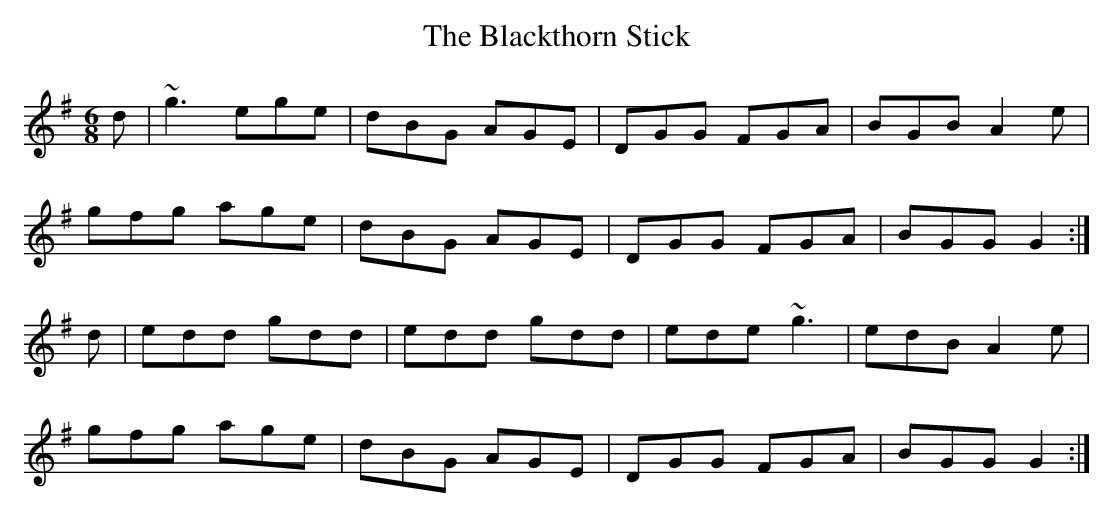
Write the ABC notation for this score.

X:1
T:Blackthorn Stick, The
M:6/8
K:G
d|~g3 ege|dBG AGE|DGG FGA|BGB A2e|
gfg age|dBG AGE|DGG FGA|BGG G2:|
d|edd gdd|edd gdd|ede ~g3|edB A2e|
gfg age|dBG AGE|DGG FGA|BGG G2:|
